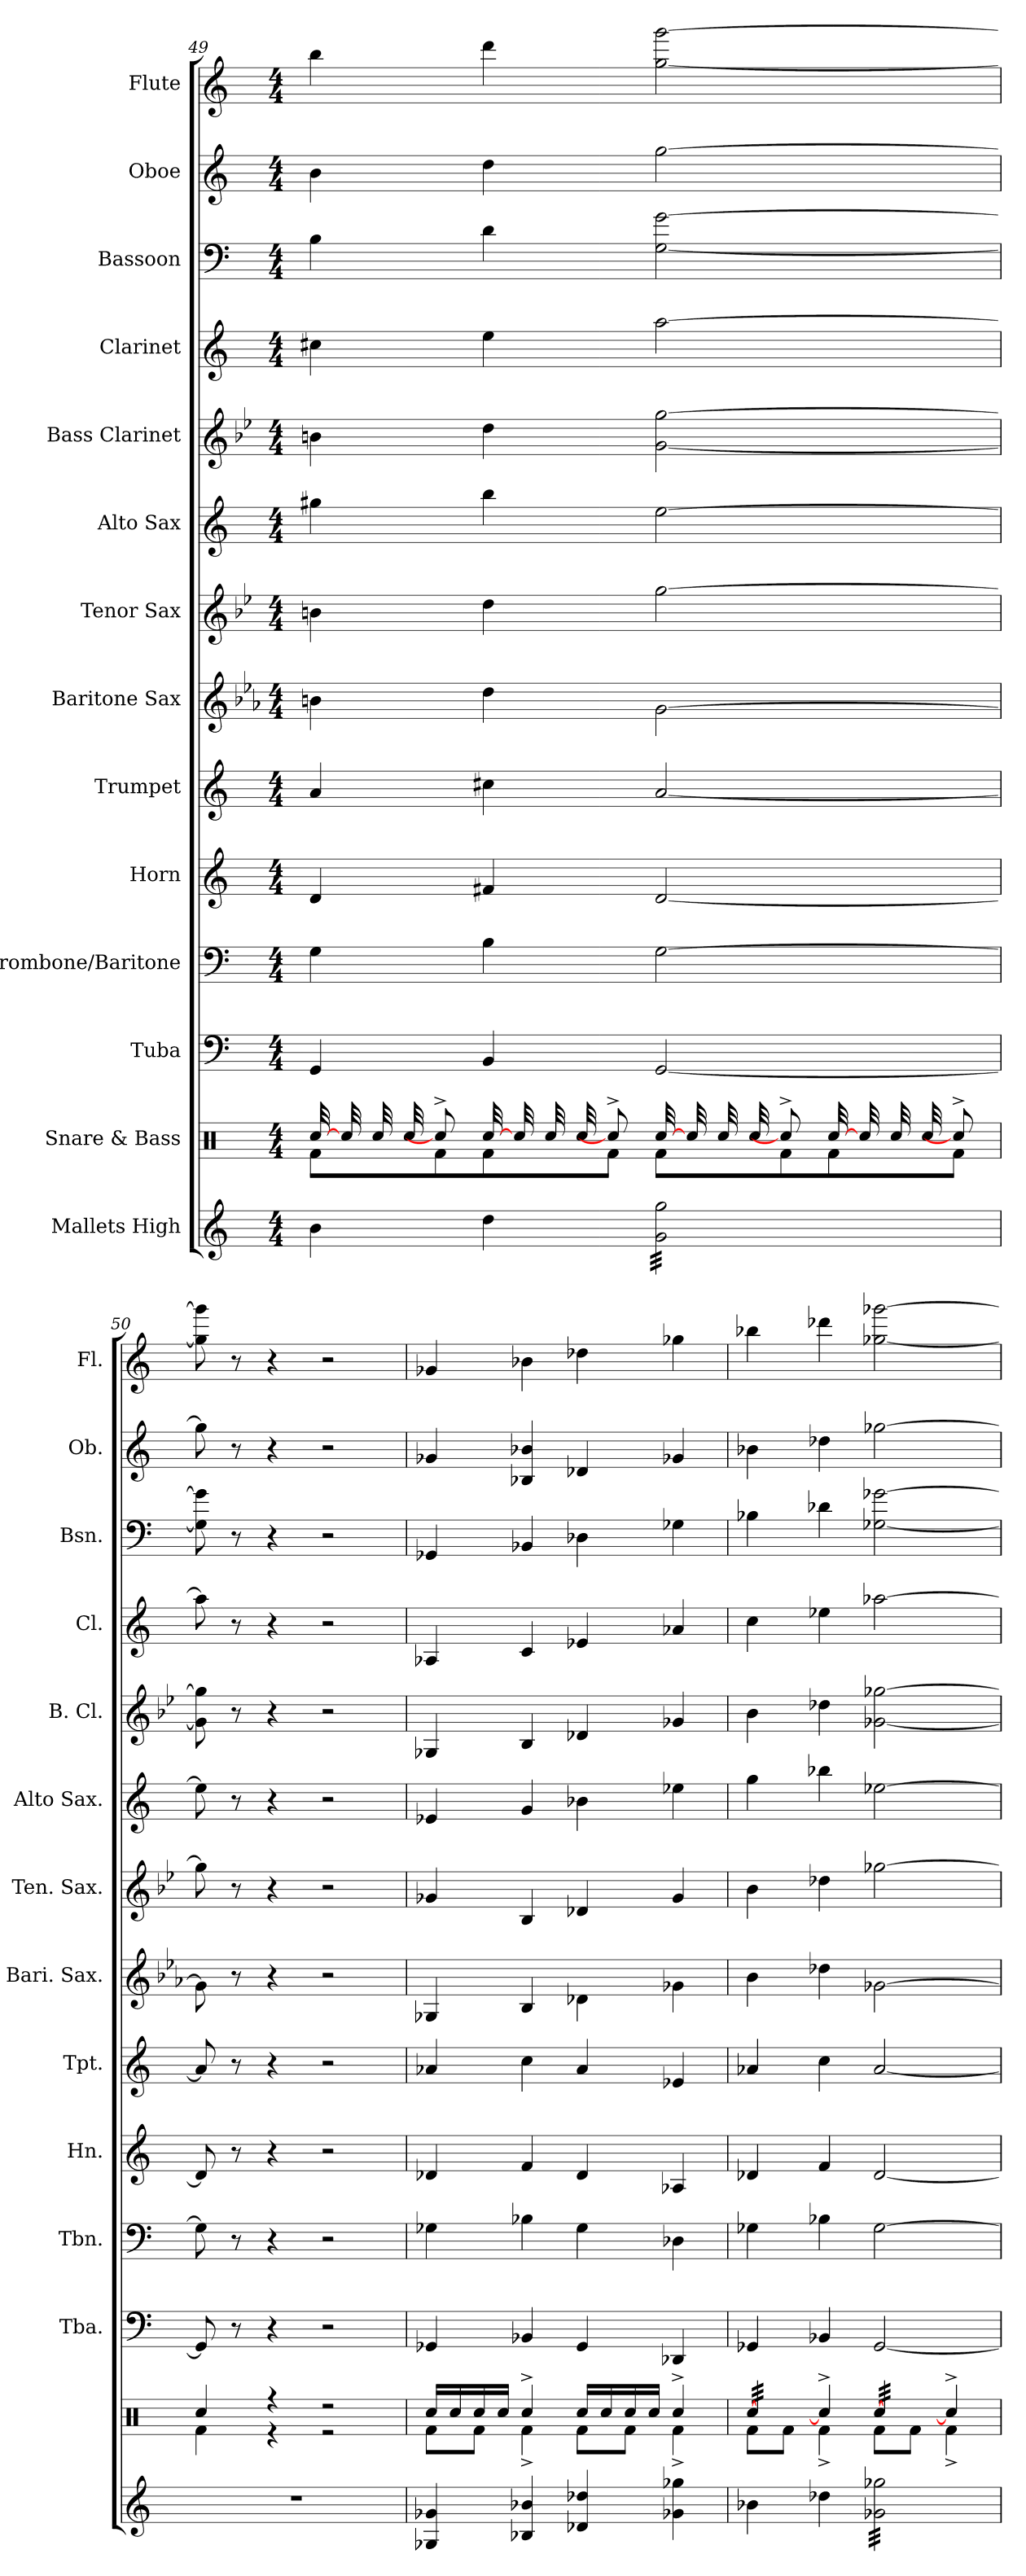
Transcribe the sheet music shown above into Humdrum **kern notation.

**kern	**kern	**kern	**kern	**kern	**kern	**kern	**kern	**kern	**kern	**kern	**kern	**kern	**kern
*part14	*part13	*part12	*part11	*part10	*part9	*part8	*part7	*part6	*part5	*part4	*part3	*part2	*part1
*staff14	*staff13	*staff12	*staff11	*staff10	*staff9	*staff8	*staff7	*staff6	*staff5	*staff4	*staff3	*staff2	*staff1
*I"Mallets High	*I"Snare & Bass	*I"Tuba	*I"Trombone/Baritone	*I"Horn	*I"Trumpet	*I"Baritone Sax	*I"Tenor Sax	*I"Alto Sax	*I"Bass Clarinet	*I"Clarinet	*I"Bassoon	*I"Oboe	*I"Flute
*	*	*I'Tba.	*I'Tbn.	*I'Hn.	*I'Tpt.	*I'Bari. Sax.	*I'Ten. Sax.	*I'Alto Sax.	*I'B. Cl.	*I'Cl.	*I'Bsn.	*I'Ob.	*I'Fl.
*clefG2	*clefX	*clefF4	*clefF4	*clefG2	*clefG2	*clefG2	*clefG2	*clefG2	*clefG2	*clefG2	*clefF4	*clefG2	*clefG2
*	*	*	*	*ITrd4c7	*ITrd1c2	*ITrd12c21	*ITrd8c14	*ITrd5c9	*ITrd8c14	*ITrd1c2	*	*	*
*k[]	*k[]	*k[]	*k[]	*k[b-]	*k[b-e-]	*k[b-e-a-]	*k[b-e-]	*k[b-e-a-]	*k[b-e-]	*k[b-e-]	*k[]	*k[]	*k[]
*M4/4	*M4/4	*M4/4	*M4/4	*M4/4	*M4/4	*M4/4	*M4/4	*M4/4	*M4/4	*M4/4	*M4/4	*M4/4	*M4/4
=49	=49	=49	=49	=49	=49	=49	=49	=49	=49	=49	=49	=49	=49
*	*^	*	*	*	*	*	*	*	*	*	*	*	*
!	!LO:TX:a:i:t=5 stroke roll	!	!	!	!	!	!	!	!	!	!	!	!	!
*	*tremolo	*	*	*	*	*	*	*	*	*	*	*	*	*
4bi\	[>32Rcci/LLL	8Rfi\L	4GGi/	4Gi\	4Gi/	4gi/	4Bni\	4Bni\	4bni\	4Bni\	4bni\	4Bi\	4bi\	4bbi\
.	32Rcci/	.	.	.	.	.	.	.	.	.	.	.	.	.
.	32Rcci/	.	.	.	.	.	.	.	.	.	.	.	.	.
.	32Rcci/	.	.	.	.	.	.	.	.	.	.	.	.	.
*	*Xtremolo	*	*	*	*	*	*	*	*	*	*	*	*	*
.	8Rcc^i/]	8Rfi\	.	.	.	.	.	.	.	.	.	.	.	.
*	*tremolo	*	*	*	*	*	*	*	*	*	*	*	*	*
4ddi\	[>32Rcci/	8Rfi\	4BBi/	4Bi\	4Bni/	4bni\	4di\	4di\	4ddi\	4di\	4ddi\	4di\	4ddi\	4dddi\
.	32Rcci/	.	.	.	.	.	.	.	.	.	.	.	.	.
.	32Rcci/	.	.	.	.	.	.	.	.	.	.	.	.	.
.	32Rcci/	.	.	.	.	.	.	.	.	.	.	.	.	.
*	*Xtremolo	*	*	*	*	*	*	*	*	*	*	*	*	*
.	8Rcc^i/J]	8Rfi\J	.	.	.	.	.	.	.	.	.	.	.	.
*tremolo	*	*	*	*	*	*	*	*	*	*	*	*	*	*
*	*tremolo	*	*	*	*	*	*	*	*	*	*	*	*	*
32gi\ 32ggiLLL	[>32Rcci/LLL	8Rfi\L	[<2GGi/	[>2Gi\	[<2Gi/	[<2gi/	[>2Gi\	[>2gi\	[>2gi\	[<2Gi\ [>2gi	[>2ggi\	[<2Gi\ [>2gi	[>2ggi\	[<2ggi\ [>2gggi
32gi\ 32ggi	32Rcci/	.	.	.	.	.	.	.	.	.	.	.	.	.
32gi\ 32ggi	32Rcci/	.	.	.	.	.	.	.	.	.	.	.	.	.
32gi\ 32ggi	32Rcci/	.	.	.	.	.	.	.	.	.	.	.	.	.
*	*Xtremolo	*	*	*	*	*	*	*	*	*	*	*	*	*
32gi\ 32ggi	8Rcc^i/]	8Rfi\	.	.	.	.	.	.	.	.	.	.	.	.
32gi\ 32ggi	.	.	.	.	.	.	.	.	.	.	.	.	.	.
32gi\ 32ggi	.	.	.	.	.	.	.	.	.	.	.	.	.	.
32gi\ 32ggi	.	.	.	.	.	.	.	.	.	.	.	.	.	.
*	*tremolo	*	*	*	*	*	*	*	*	*	*	*	*	*
32gi\ 32ggi	[>32Rcci/	8Rfi\	.	.	.	.	.	.	.	.	.	.	.	.
32gi\ 32ggi	32Rcci/	.	.	.	.	.	.	.	.	.	.	.	.	.
32gi\ 32ggi	32Rcci/	.	.	.	.	.	.	.	.	.	.	.	.	.
32gi\ 32ggi	32Rcci/	.	.	.	.	.	.	.	.	.	.	.	.	.
*	*Xtremolo	*	*	*	*	*	*	*	*	*	*	*	*	*
32gi\ 32ggi	8Rcc^i/J]	8Rfi\J	.	.	.	.	.	.	.	.	.	.	.	.
32gi\ 32ggi	.	.	.	.	.	.	.	.	.	.	.	.	.	.
32gi\ 32ggi	.	.	.	.	.	.	.	.	.	.	.	.	.	.
32gi\ 32ggiJJJ	.	.	.	.	.	.	.	.	.	.	.	.	.	.
*Xtremolo	*	*	*	*	*	*	*	*	*	*	*	*	*	*
=50	=50	=50	=50	=50	=50	=50	=50	=50	=50	=50	=50	=50	=50	=50
1r	4Rcci/	4Rfi\	8GGi/]	8Gi\]	8Gi/]	8gi/]	8Gi\]	8gi\]	8gi\]	8Gi\] 8gi]	8ggi\]	8Gi\] 8gi]	8ggi\]	8ggi\] 8gggi]
.	.	.	8r	8r	8r	8r	8r	8r	8r	8r	8r	8r	8r	8r
.	4r	4r	4r	4r	4r	4r	4r	4r	4r	4r	4r	4r	4r	4r
.	2r	2r	2r	2r	2r	2r	2r	2r	2r	2r	2r	2r	2r	2r
=51	=51	=51	=51	=51	=51	=51	=51	=51	=51	=51	=51	=51	=51	=51
4G-Xi/ 4g-Xi	16Rcci/LL	8Rfi\L	4GG-Xi/	4G-Xi\	4G-Xi/	4g-Xi/	4GG-Xi/	4G-Xi/	4G-Xi/	4GG-Xi/	4G-Xi/	4GG-Xi/	4g-Xi/	4g-Xi/
.	16Rcci/	.	.	.	.	.	.	.	.	.	.	.	.	.
.	16Rcci/	8Rfi\J	.	.	.	.	.	.	.	.	.	.	.	.
.	16Rcci/JJ	.	.	.	.	.	.	.	.	.	.	.	.	.
4B-Xi/ 4b-Xi	4Rcc^i/	4Rf^i\	4BB-Xi/	4B-Xi\	4B-i/	4b-i\	4BB-i/	4BB-i/	4B-i/	4BB-i/	4B-i/	4BB-Xi/	4B-Xi/ 4b-Xi	4b-Xi\
4d-Xi/ 4dd-Xi	16Rcci/LL	8Rfi\L	4GG-i/	4G-i\	4G-i/	4g-i/	4D-Xi\	4D-Xi/	4d-Xi\	4D-Xi/	4d-Xi/	4D-Xi\	4d-Xi/	4dd-Xi\
.	16Rcci/	.	.	.	.	.	.	.	.	.	.	.	.	.
.	16Rcci/	8Rfi\J	.	.	.	.	.	.	.	.	.	.	.	.
.	16Rcci/JJ	.	.	.	.	.	.	.	.	.	.	.	.	.
4g-Xi\ 4gg-Xi	4Rcc^i/	4Rf^i\	4DD-Xi/	4D-Xi\	4D-Xi/	4d-Xi/	4G-Xi\	4G-i/	4g-Xi\	4G-Xi/	4g-Xi/	4G-Xi\	4g-Xi/	4gg-Xi\
=52	=52	=52	=52	=52	=52	=52	=52	=52	=52	=52	=52	=52	=52	=52
!	!LO:TX:a:i:t=9 stroke roll	!	!	!	!	!	!	!	!	!	!	!	!	!
*	*tremolo	*	*	*	*	*	*	*	*	*	*	*	*	*
4b-Xi\	[>32Rcci/LLL	8Rfi\L	4GG-Xi/	4G-Xi\	4G-Xi/	4g-Xi/	4B-i\	4B-i\	4b-i\	4B-i\	4b-i\	4B-Xi\	4b-Xi\	4bb-Xi\
.	32Rcci/	.	.	.	.	.	.	.	.	.	.	.	.	.
.	32Rcci/	.	.	.	.	.	.	.	.	.	.	.	.	.
.	32Rcci/	.	.	.	.	.	.	.	.	.	.	.	.	.
.	32Rcci/	8Rfi\J	.	.	.	.	.	.	.	.	.	.	.	.
.	32Rcci/	.	.	.	.	.	.	.	.	.	.	.	.	.
.	32Rcci/	.	.	.	.	.	.	.	.	.	.	.	.	.
.	32Rcci/JJJ	.	.	.	.	.	.	.	.	.	.	.	.	.
*	*Xtremolo	*	*	*	*	*	*	*	*	*	*	*	*	*
4dd-Xi\	4Rcc^i/]	4Rf^i\	4BB-Xi/	4B-Xi\	4B-i/	4b-i\	4d-Xi\	4d-Xi\	4dd-Xi\	4d-Xi\	4dd-Xi\	4d-Xi\	4dd-Xi\	4ddd-Xi\
*tremolo	*	*	*	*	*	*	*	*	*	*	*	*	*	*
*	*tremolo	*	*	*	*	*	*	*	*	*	*	*	*	*
32g-Xi\ 32gg-XiLLL	[>32Rcci/LLL	8Rfi\L	[<2GG-i/	[>2G-i\	[<2G-i/	[<2g-i/	[>2G-Xi\	[>2g-Xi\	[>2g-Xi\	[<2G-Xi\ [>2g-Xi	[>2gg-Xi\	[<2G-Xi\ [>2g-Xi	[>2gg-Xi\	[<2gg-Xi\ [>2ggg-Xi
32g-Xi\ 32gg-Xi	32Rcci/	.	.	.	.	.	.	.	.	.	.	.	.	.
32g-Xi\ 32gg-Xi	32Rcci/	.	.	.	.	.	.	.	.	.	.	.	.	.
32g-Xi\ 32gg-Xi	32Rcci/	.	.	.	.	.	.	.	.	.	.	.	.	.
32g-Xi\ 32gg-Xi	32Rcci/	8Rfi\J	.	.	.	.	.	.	.	.	.	.	.	.
32g-Xi\ 32gg-Xi	32Rcci/	.	.	.	.	.	.	.	.	.	.	.	.	.
32g-Xi\ 32gg-Xi	32Rcci/	.	.	.	.	.	.	.	.	.	.	.	.	.
32g-Xi\ 32gg-Xi	32Rcci/JJJ	.	.	.	.	.	.	.	.	.	.	.	.	.
*	*Xtremolo	*	*	*	*	*	*	*	*	*	*	*	*	*
32g-Xi\ 32gg-Xi	4Rcc^i/]	4Rf^i\	.	.	.	.	.	.	.	.	.	.	.	.
32g-Xi\ 32gg-Xi	.	.	.	.	.	.	.	.	.	.	.	.	.	.
32g-Xi\ 32gg-Xi	.	.	.	.	.	.	.	.	.	.	.	.	.	.
32g-Xi\ 32gg-Xi	.	.	.	.	.	.	.	.	.	.	.	.	.	.
32g-Xi\ 32gg-Xi	.	.	.	.	.	.	.	.	.	.	.	.	.	.
32g-Xi\ 32gg-Xi	.	.	.	.	.	.	.	.	.	.	.	.	.	.
32g-Xi\ 32gg-Xi	.	.	.	.	.	.	.	.	.	.	.	.	.	.
32g-Xi\ 32gg-XiJJJ	.	.	.	.	.	.	.	.	.	.	.	.	.	.
*Xtremolo	*	*	*	*	*	*	*	*	*	*	*	*	*	*
*	*v	*v	*	*	*	*	*	*	*	*	*	*	*	*
=	=	=	=	=	=	=	=	=	=	=	=	=	=
*-	*-	*-	*-	*-	*-	*-	*-	*-	*-	*-	*-	*-	*-
